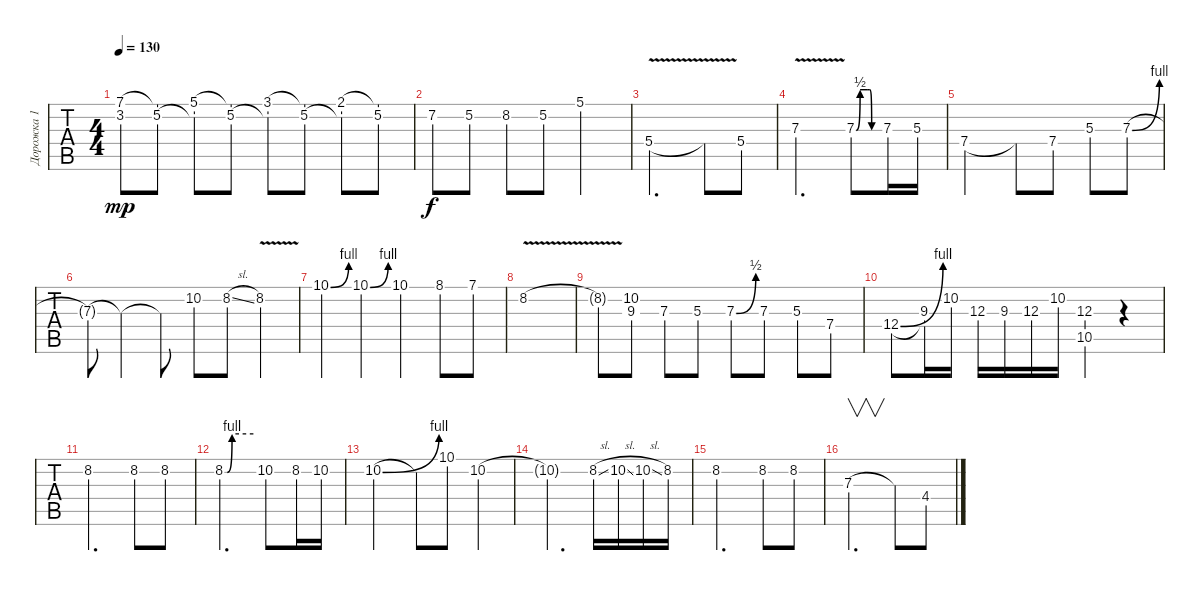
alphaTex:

\track ("Дорожка 1" "Дорожка 1") {instrument overdrivenguitar}
\staff {tabs}
\tuning (E4 B3 G3 D3 A2 E2) {hide}
\ts (4 4)
\tempo 130
\clef g2
\ks c
(7.1 3.2{t}).8{dy mp} (7.1{t} 5.2).8 (5.1 5.2{t}).8 (5.1{t} 5.2).8 (3.1 5.2{t}).8 (3.1{t} 5.2).8 (2.1 5.2{t}).8 (2.1{t} 5.2).8 |
7.2.8{dy f} 5.2.8 8.2.8 5.2.8 5.1.2 |
5.4{v}.2{d} 5.4{t}.8 5.4.8 |
7.3{v}.2{d} 7.3{be (custom 0 0 10 2 20 2 30 2 35 2 40 0 60 0)}.8 7.3.16 5.3.16 |
7.4.2 7.4{t}.8 7.4.8 5.3.8 7.3{be (bend 0 0 60 4)}.8 |
7.3{t}.8 7.3{t}.4 7.3{t}.8 10.2.8 8.2{sl}.8 8.2{v}.4 |
10.1{be (bend 0 0 60 4)}.4 10.1{be (bend 0 0 60 4)}.4 10.1.4 8.1.8 7.1.8 |
8.2{v}.1 |
8.2{t}.8 (10.2 9.3).8 7.3.8 5.3.8 7.3{be (bend 0 0 60 2)}.8 7.3.8 5.3.8 7.4.8 |
12.4{be (bend 0 0 60 4)}.8 (9.3 12.4{t}).16 10.2.16 12.3.16 9.3.16 12.3.16 10.2.16 (12.3 10.5).4 r.4 |
8.2.2{d} 8.2.8 8.2.8 |
8.2{be (custom 0 0 5 0 15 4 60 4)}.2{d} 10.2.8 8.2.16 10.2.16 |
10.2{be (bend 0 0 60 4)}.2 10.2{t}.8 10.1.8 10.2.4 |
10.2{t}.2{d} 8.2{sl}.16 10.2{sl}.16 10.2{sl}.16 8.2.16 |
8.2.2{d} 8.2.8 8.2.8 |
7.3.2{v d} 7.3{t}.8 4.4{ss}.8
